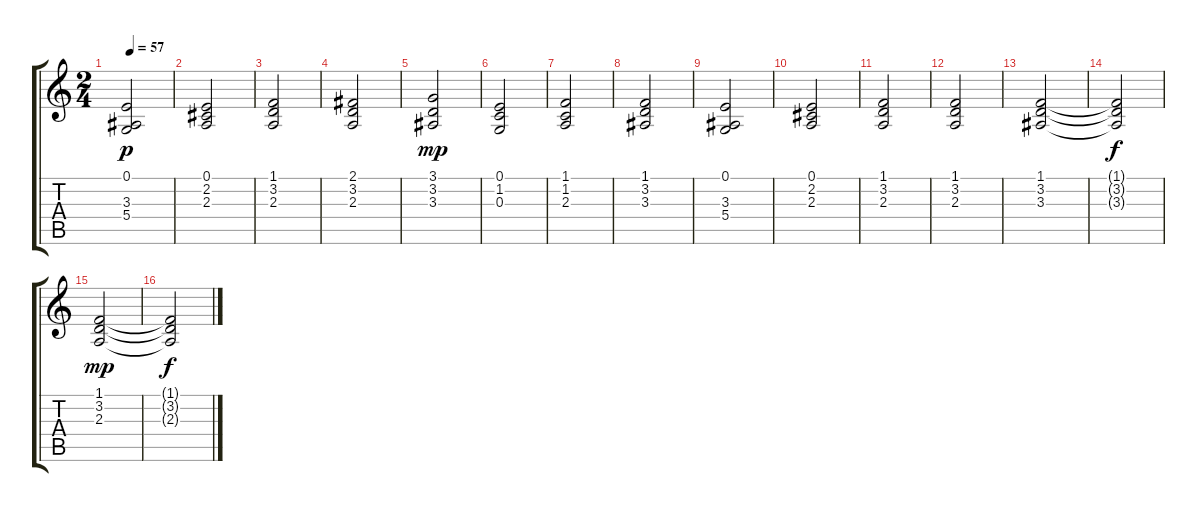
\track "" {instrument stringensemble1}
\staff {score tabs}
\tuning (E4 B3 G3 D3 A2 E2) {hide}
\ts (2 4)
\tempo 57
\clef g2
\ks c
(0.1 3.3 5.4).2{dy p} |
(0.1 2.2 2.3).2 |
(1.1 3.2 2.3).2 |
(2.1 3.2 2.3).2 |
(3.1 3.2 3.3).2{dy mp} |
(0.1 1.2 0.3).2 |
(1.1 1.2 2.3).2 |
(1.1 3.2 3.3).2 |
(0.1 3.3 5.4).2 |
(0.1 2.2 2.3).2 |
(1.1 3.2 2.3).2 |
(1.1 3.2 2.3).2 |
(1.1 3.2 3.3).2 |
(1.1{t} 3.2{t} 3.3{t}).2{dy f} |
(1.1 3.2 2.3).2{dy mp} |
(1.1{t} 3.2{t} 2.3{t}).2{dy f}
